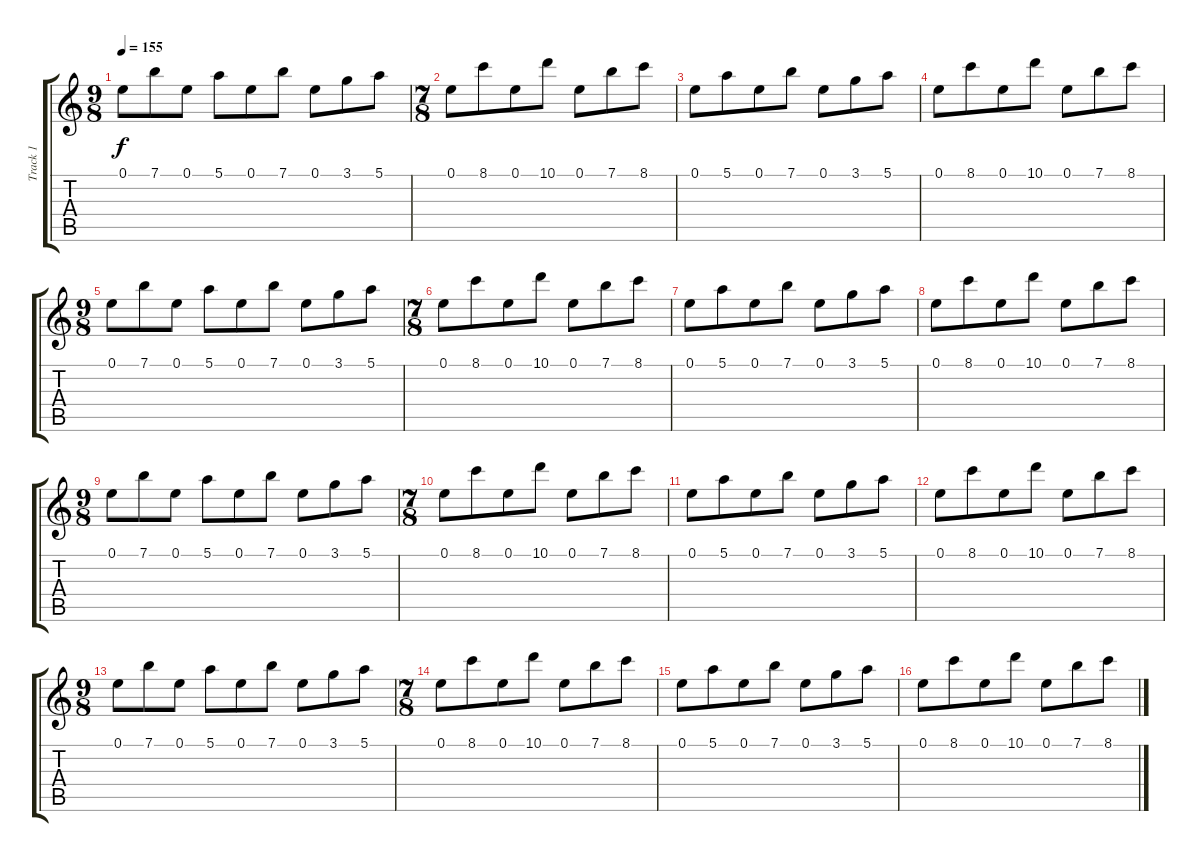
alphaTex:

\track ("Track 1" "Track 1") {instrument distortionguitar}
\staff {score tabs}
\tuning (E4 B3 G3 D3 A2 E2) {hide}
\ts (9 8)
\tempo 155
\clef g2
\ks c
0.1.8{dy f} 7.1.8 0.1.8 5.1.8 0.1.8 7.1.8 0.1.8 3.1.8 5.1.8 |
\ts (7 8)
0.1.8 8.1.8 0.1.8 10.1.8 0.1.8 7.1.8 8.1.8 |
0.1.8 5.1.8 0.1.8 7.1.8 0.1.8 3.1.8 5.1.8 |
0.1.8 8.1.8 0.1.8 10.1.8 0.1.8 7.1.8 8.1.8 |
\ts (9 8)
0.1.8 7.1.8 0.1.8 5.1.8 0.1.8 7.1.8 0.1.8 3.1.8 5.1.8 |
\ts (7 8)
0.1.8 8.1.8 0.1.8 10.1.8 0.1.8 7.1.8 8.1.8 |
0.1.8 5.1.8 0.1.8 7.1.8 0.1.8 3.1.8 5.1.8 |
0.1.8 8.1.8 0.1.8 10.1.8 0.1.8 7.1.8 8.1.8 |
\ts (9 8)
0.1.8 7.1.8 0.1.8 5.1.8 0.1.8 7.1.8 0.1.8 3.1.8 5.1.8 |
\ts (7 8)
0.1.8 8.1.8 0.1.8 10.1.8 0.1.8 7.1.8 8.1.8 |
0.1.8 5.1.8 0.1.8 7.1.8 0.1.8 3.1.8 5.1.8 |
0.1.8 8.1.8 0.1.8 10.1.8 0.1.8 7.1.8 8.1.8 |
\ts (9 8)
0.1.8 7.1.8 0.1.8 5.1.8 0.1.8 7.1.8 0.1.8 3.1.8 5.1.8 |
\ts (7 8)
0.1.8 8.1.8 0.1.8 10.1.8 0.1.8 7.1.8 8.1.8 |
0.1.8 5.1.8 0.1.8 7.1.8 0.1.8 3.1.8 5.1.8 |
0.1.8 8.1.8 0.1.8 10.1.8 0.1.8 7.1.8 8.1.8
